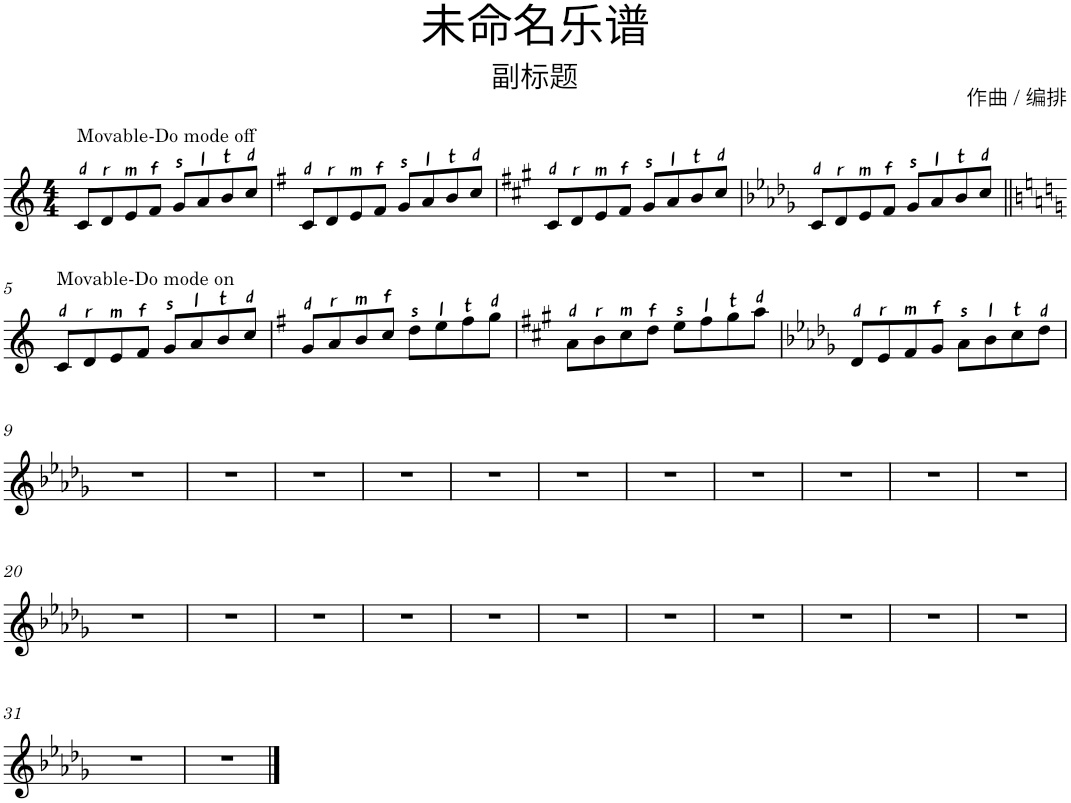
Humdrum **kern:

**kern
*part1
*staff1
*I"Piano
*I'Pno.
*clefG2
*k[]
*M4/4
=1
!LO:TX:a:t=Movable-Do mode off
8c/L
8d/
8e/
8f/J
8g/L
8a/
8b/
8cc/J
=2
*k[f#]
8c/L
8d/
8e/
8f#/J
8g/L
8a/
8b/
8cc/J
=3
*k[f#c#g#]
8c#/L
8d/
8e/
8f#/J
8g#/L
8a/
8b/
8cc#/J
=4
*k[b-e-a-d-g-]
8c/L
8d-/
8e-/
8f/J
8g-/L
8a-/
8b-/
8cc/J
!!LO:LB:g=z
=5||
*k[]
!LO:TX:a:t=Movable-Do mode on
8c/L
8d/
8e/
8f/J
8g/L
8a/
8b/
8cc/J
=6
*k[f#]
8g/L
8a/
8b/
8cc/J
8dd\L
8ee\
8ff#\
8gg\J
=7
*k[f#c#g#]
8a\L
8b\
8cc#\
8dd\J
8ee\L
8ff#\
8gg#\
8aa\J
=8
*k[b-e-a-d-g-]
8d-/L
8e-/
8f/
8g-/J
8a-\L
8b-\
8cc\
8dd-\J
!!LO:LB:g=z
=9
1r
=10
1r
=11
1r
=12
1r
=13
1r
=14
1r
=15
1r
=16
1r
=17
1r
=18
1r
=19
1r
!!LO:LB:g=z
=20
1r
=21
1r
=22
1r
=23
1r
=24
1r
=25
1r
=26
1r
=27
1r
=28
1r
=29
1r
=30
1r
!!LO:LB:g=z
=31
1r
=32
1r
==
*-
